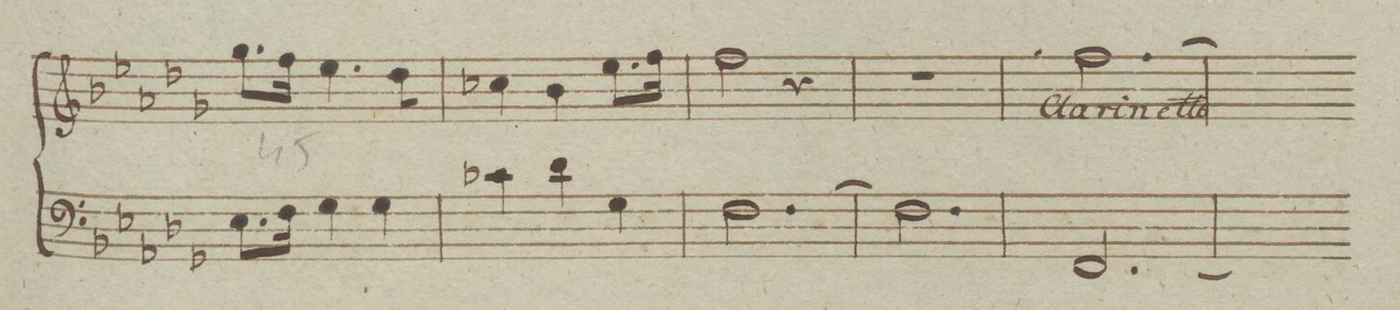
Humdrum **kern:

**kern
*I"Organo.
*clefF4
*k[b-e-a-d-g-]
*M3/4
8.E-\L
16F\Jk
4G-\
4G-\
=46
4c-X\
4d-\
4G-\
=47
[2.F\
=48
2.F\]
=49
[2.FF/
=50
*-
